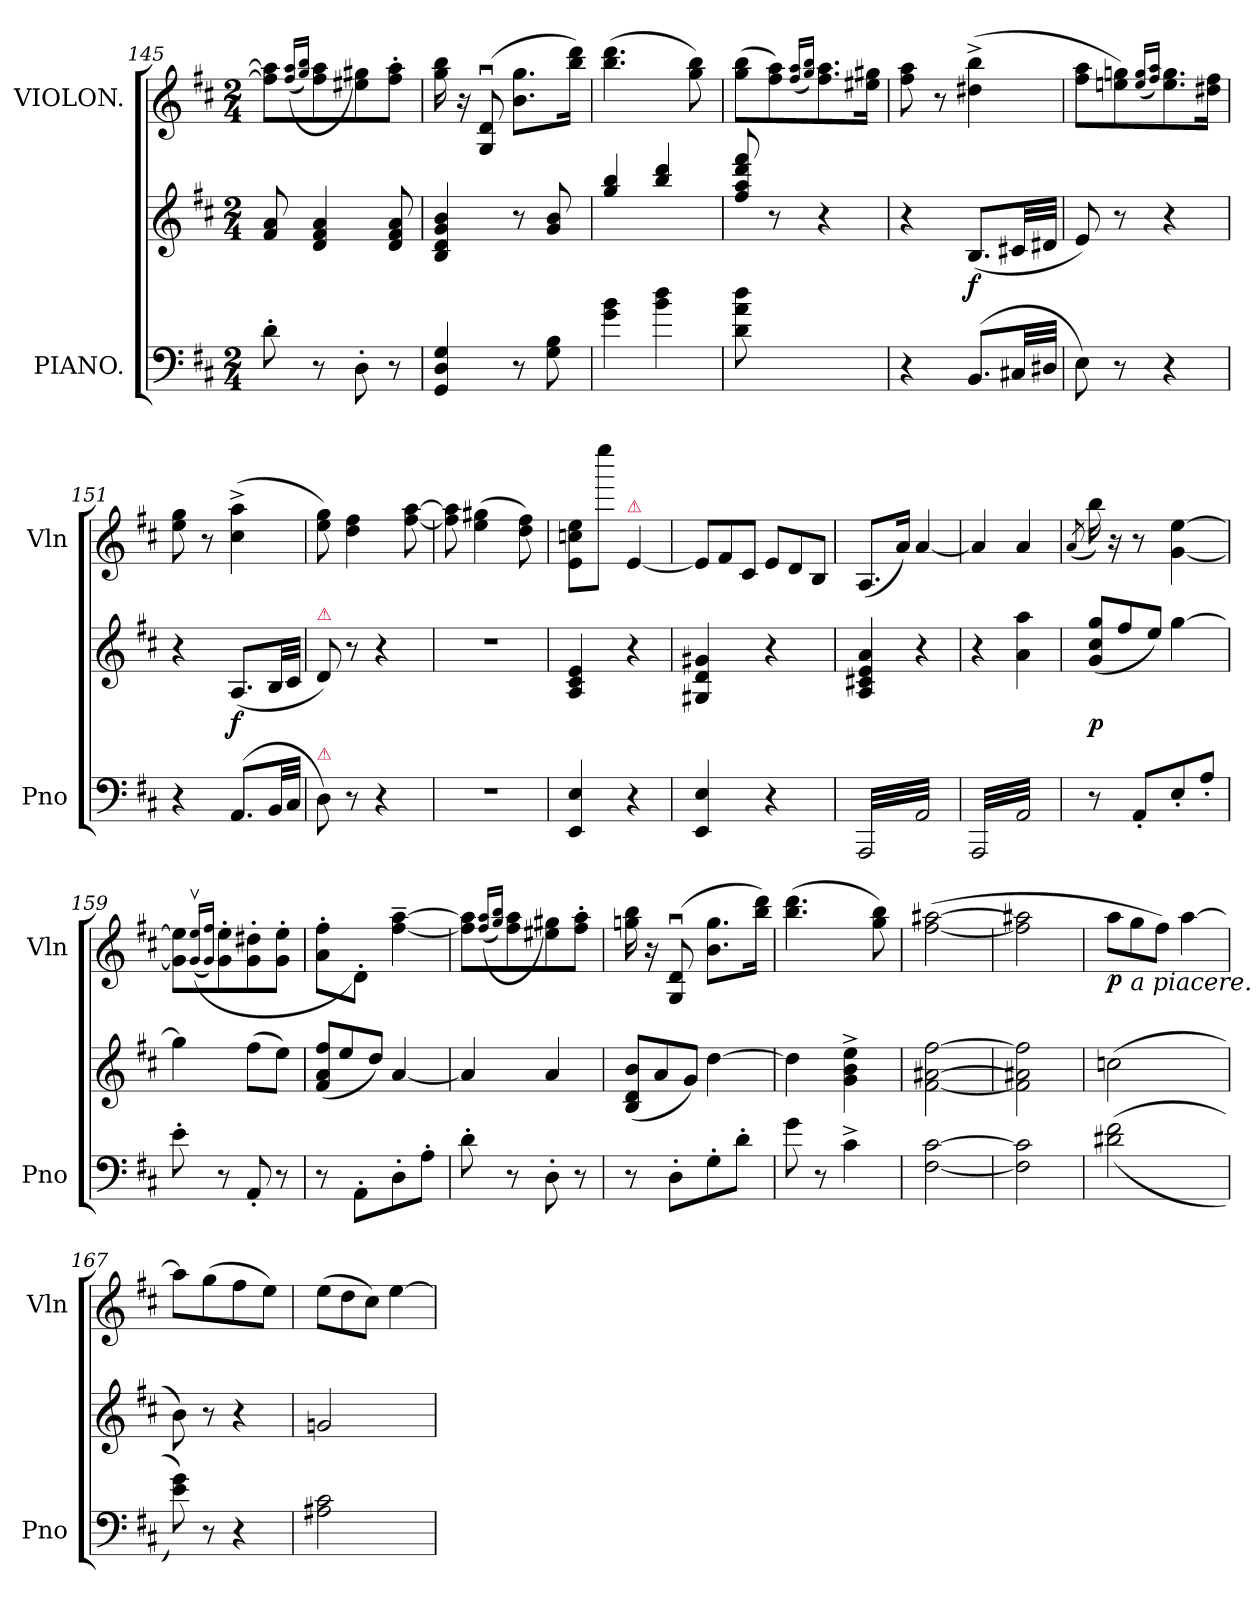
**kern	**kern	**dynam	**kern	**dynam
*part2	*part2	*part2	*part1	*part1
*staff3	*staff2	*staff2/3	*staff1	*staff1
*I"PIANO.	*	*	*I"VIOLON.	*
*I'Pno	*	*	*I'Vln	*
*clefF4	*clefG2	*	*clefG2	*
*k[f#c#]	*k[f#c#]	*	*k[f#c#]	*
*D:	*D:	*	*D:	*
*M2/4	*M2/4	*	*M2/4	*
=145	=145	=145	=145	=145
8d'\	8f#/ 8a/	.	8ff#]\ 8aa]\L	.
.	.	.	((>16qqff#/ 16qqaa/LL	.
.	.	.	16qqgg/ 16qqbb/JJ)	.
8r	4d/ 4f#/ 4a/	.	8ff#\ 8aa\	.
8D'\	.	.	8ee#X\ 8gg#X\)	.
8r	8d/ 8f#/ 8a/	.	8ff#'\ 8aa'\J	.
=146	=146	=146	=146	=146
4GG/ 4D/ 4G/	4B/ 4d/ 4g/ 4b/	.	16gg\ 16bb\	.
.	.	.	16r	.
.	.	.	(8Gu/ 8du/	.
8r	8r	.	8.b\ 8.gg\L	.
8G\ 8B\	8g/ 8b/	.	.	.
.	.	.	16bb\ 16ddd\Jk)	.
=147	=147	=147	=147	=147
4g\ 4b\	4gg/ 4bb/	.	(4.bb\ 4.ddd\	.
4b\ 4dd\	4bb/ 4ddd/	.	.	.
.	.	.	8gg\ 8bb\)	.
=148	=148	=148	=148	=148
8d\ 8a\ 8dd\	8ff#/ 8aa/ 8ddd/ 8fff#/	.	(8gg\ 8bb\L	.
8ryy	8r	.	8ff#\ 8aa\)	.
.	.	.	(16qqff#/ 16qqaa/LL	.
.	.	.	16qqgg/ 16qqbb/JJ)	.
4ryy	4r	.	8.ff#\ 8.aa\	.
.	.	.	16ee#X\ 16gg#X\Jk	.
=149	=149	=149	=149	=149
4r	4r	.	8ff#\ 8aa\	.
.	.	.	8r	.
(<8.BB/L	(8.B/L	f	(4dd#X^\ 4bb^\	.
32C#X/LL	32c#X/LL	.	.	.
32D#X/JJJ	32d#X/JJJ	.	.	.
=150	=150	=150	=150	=150
8E\)	8e/)	.	8ff#\ 8aa\L	.
8r	8r	.	8een\ 8ggn\)	.
.	.	.	(16qqee/ 16qqgg/LL	.
.	.	.	16qqff#/ 16qqaa/JJ)	.
4r	4r	.	8.ee\ 8.gg\	.
.	.	.	16dd#X\ 16ff#\Jk	.
=151	=151	=151	=151	=151
4r	4r	.	8ee\ 8gg\	.
.	.	.	8r	.
(<8.AA/L	(8.A/L	f	(4cc#^\ 4aa^\	.
32BB/LL	32B/LL	.	.	.
32C#/JJJ	32c#/JJJ	.	.	.
=152	=152	=152	=152	=152
!	!LO:TX:a:color=crimson:t=⚠	!	!	!
!LO:TX:a:color=crimson:t=⚠	!	!	!	!
8D\)	8d/)	.	8ee\ 8gg\)	.
8r	8r	.	4dd\ 4ff#\	.
4r	4r	.	.	.
.	.	.	[8ff#\ [8aa\	.
=153	=153	=153	=153	=153
2r	2r	.	8ff#]\ 8aa]\	.
.	.	.	(4ee\ 4gg#X\	.
.	.	.	8dd\ 8ff#\)	.
=154	=154	=154	=154	=154
4EE/ 4E/	4A/ 4c#/ 4e/	.	8e\ 8ccn\ 8ee\L	.
.	.	.	8eeee\J	.
!	!	!	!LO:TX:a:B:color=crimson:t=⚠	!
4r	4r	.	[4e/	.
=155	=155	=155	=155	=155
*	*	*	*Xtuplet	*
4EE/ 4E/	4G#X/ 4d/ 4g#X/	.	12e/L]	.
.	.	.	12f#/	.
.	.	.	12c#/J	.
4r	4r	.	12e/L	.
.	.	.	12d/	.
.	.	.	12B/J	.
=156	=156	=156	=156	=156
*tremolo	*	*	*	*
32AAA/LLL	4A/ 4c#X/ 4e/ 4a/	.	(8.A/L	.
32AA/	.	.	.	.
32AAA/	.	.	.	.
32AA/	.	.	.	.
32AAA/	.	.	.	.
32AA/	.	.	.	.
32AAA/	.	.	16a/Jk)	.
32AA/	.	.	.	.
32AAA/	4r	.	[4a/	.
32AA/	.	.	.	.
32AAA/	.	.	.	.
32AA/	.	.	.	.
32AAA/	.	.	.	.
32AA/	.	.	.	.
32AAA/	.	.	.	.
32AA/JJJ	.	.	.	.
=157	=157	=157	=157	=157
32AAA/LLL	4r	.	4a/]	.
32AA/	.	.	.	.
32AAA/	.	.	.	.
32AA/	.	.	.	.
32AAA/	.	.	.	.
32AA/	.	.	.	.
32AAA/	.	.	.	.
32AA/	.	.	.	.
32AAA/	4a\ 4aa\	.	4a/	.
32AA/	.	.	.	.
32AAA/	.	.	.	.
32AA/	.	.	.	.
32AAA/	.	.	.	.
32AA/	.	.	.	.
32AAA/	.	.	.	.
32AA/JJJ	.	.	.	.
*Xtremolo	*	*	*	*
=158	=158	=158	=158	=158
.	.	.	(>8qa/	.
*	*Xtuplet	*	*	*
8r	(>12g/ 12cc#/ 12gg/L	p	16bb\)	.
.	.	.	.	.
.	.	.	16r	.
.	12ff#/	.	.	.
.	.	.	.	.
8AA'/L	.	.	8r	.
.	.	.	.	.
.	12ee/J)	.	.	.
.	.	.	.	.
.	.	.	.	.
8E'/	[4gg\	.	[4g\ [4ee\	.
8A'/J	.	.	.	.
=159	=159	=159	=159	=159
8e'\	4gg\]	.	8g]\ 8ee]\L	.
.	.	.	((>16qqgv/ 16qqeev/LL	.
.	.	.	16qqg/ 16qqff#/JJ)	.
8r	.	.	8g'\ 8ee'\	.
8AA'/	(8ff#\L	.	8g'\ 8dd#X'\	.
8r	8ee\J)	.	8g'\ 8ee'\J	.
=160	=160	=160	=160	=160
8r	(>12f#/ 12a/ 12ff#/L	.	8a'\ 8ff#'\L	.
.	12ee/	.	.	.
8AA'\L	.	.	8d'\J)	.
.	12dd/J)	.	.	.
8D'\	[4a/	.	[4ff#~\ [4aa~\	.
8A'\J	.	.	.	.
=161	=161	=161	=161	=161
8d'\	4a/]	.	8ff#]\ 8aa]\L	.
.	.	.	((>16qqff#/ 16qqaa/LL	.
.	.	.	16qqgg/ 16qqbb/JJ)	.
8r	.	.	8ff#\ 8aa\	.
8D'\	4a/	.	8ee#X\ 8gg#X\)	.
8r	.	.	8ff#'\ 8aa'\J	.
=162	=162	=162	=162	=162
8r	(>12B/ 12d/ 12b/L	.	16ggn\ 16bb\	.
.	.	.	16r	.
.	12a/	.	.	.
8D'\L	.	.	(8Gu/ 8du/	.
.	12g/J)	.	.	.
8G'\	[4dd\	.	8.b\ 8.gg\L	.
8d'\J	.	.	.	.
.	.	.	16bb\ 16ddd\Jk)	.
=163	=163	=163	=163	=163
8g\	4dd\]	.	(4.bb\ 4.ddd\	.
8r	.	.	.	.
4c#^\	4g^\ 4b^\ 4ee^\	.	.	.
.	.	.	8gg\ 8bb\)	.
=164	=164	=164	=164	=164
[2F#\ [2c#\	[2f#\ [2a#X\ [2ff#\	.	([2ff#\ [2aa#X\	.
=165	=165	=165	=165	=165
2F#]\ 2c#]\	2f#]\ 2a#X]\ 2ff#]\	.	2ff#]\ 2aa#X]\	.
=166	=166	=166	=166	=166
(<(>2d#X\ 2f#\	(2ccn\	.	12aa\L	p
!	!	!	!LO:TX:b:i:t=a piacere.	!
.	.	.	12gg\	.
.	.	.	12ff#\J)	.
.	.	.	[4aa\	.
=167	=167	=167	=167	=167
8e\ 8g\))	8b\)	.	8aa\L]	.
8r	8r	.	(8gg\	.
4r	4r	.	8ff#\	.
.	.	.	8ee\J)	.
=168	=168	=168	=168	=168
2A#X\ 2c#\	2gn/	.	(12ee\L	.
.	.	.	12dd\	.
.	.	.	12cc#\J)	.
.	.	.	[4ee\	.
=	=	=	=	=
*-	*-	*-	*-	*-
